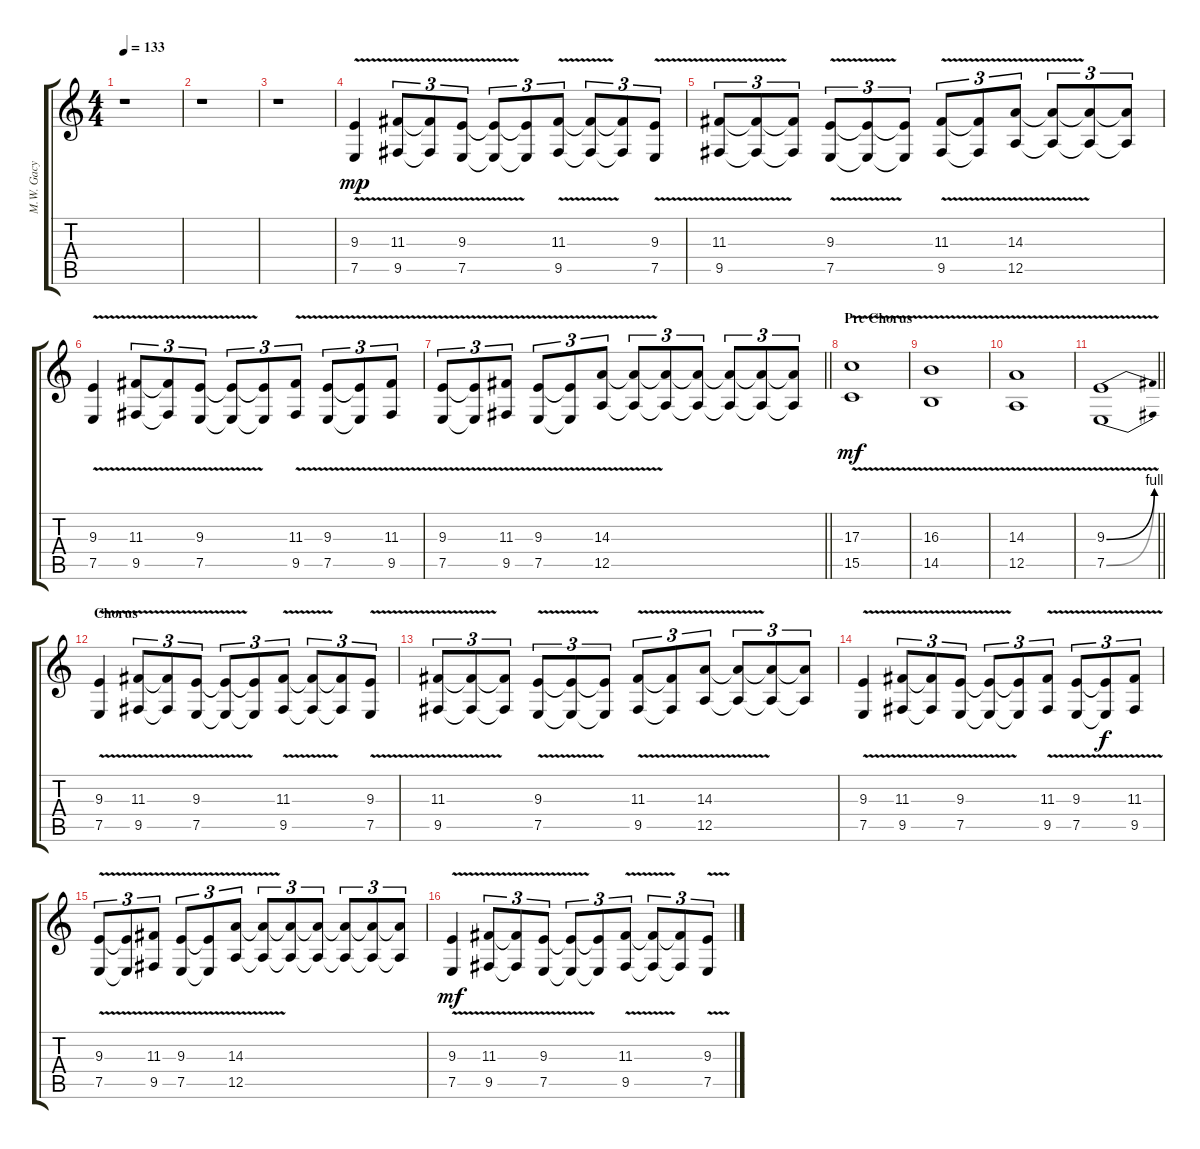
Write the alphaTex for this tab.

\track ("M.W. Gacy (Keyboard)" "M.W. Gacy ") {instrument lead8bassandlead}
\staff {score tabs}
\tuning (E4 B3 G3 D3 A2 E2) {hide}
\ts (4 4)
\tempo 133
\clef g2
\ks c
r.1{dy mp} |
r.1 |
r.1 |
(9.3 7.5{v}).4{balance 3 instrument lead2sawtooth} (11.3 9.5{v}).8{tu (3 2)} (11.3{t} 9.5{t}).8{tu (3 2)} (9.3 7.5{v}).8{tu (3 2)} (9.3{t} 7.5{t}).8{tu (3 2)} (9.3{t} 7.5{t}).8{tu (3 2)} (11.3 9.5{v}).8{tu (3 2)} (11.3{t} 9.5{t}).8{tu (3 2)} (11.3{t} 9.5{t}).8{tu (3 2)} (9.3 7.5{v}).8{tu (3 2)} |
(11.3 9.5{v}).8{tu (3 2)} (11.3{t} 9.5{t}).8{tu (3 2)} (11.3{t} 9.5{t}).8{tu (3 2)} (9.3 7.5{v}).8{tu (3 2)} (9.3{t} 7.5{t}).8{tu (3 2)} (9.3{t} 7.5{t}).8{tu (3 2)} (11.3 9.5{v}).8{tu (3 2)} (11.3{t} 9.5{t}).8{tu (3 2)} (14.3 12.5{v}).8{tu (3 2)} (14.3{t} 12.5{t}).8{tu (3 2)} (14.3{t} 12.5{t}).8{tu (3 2)} (14.3{t} 12.5{t}).8{tu (3 2)} |
(9.3 7.5{v}).4 (11.3 9.5{v}).8{tu (3 2)} (11.3{t} 9.5{t}).8{tu (3 2)} (9.3 7.5{v}).8{tu (3 2)} (9.3{t} 7.5{t}).8{tu (3 2)} (9.3{t} 7.5{t}).8{tu (3 2)} (11.3 9.5{v}).8{tu (3 2)} (9.3{v} 7.5).8{tu (3 2)} (9.3{t} 7.5{t}).8{tu (3 2)} (11.3{v} 9.5).8{tu (3 2)} |
\barLineRight lightlight
(9.3{v} 7.5).8{tu (3 2)} (9.3{t} 7.5{t}).8{tu (3 2)} (11.3{v} 9.5).8{tu (3 2)} (9.3{v} 7.5).8{tu (3 2)} (9.3{t} 7.5{t}).8{tu (3 2)} (14.3{v} 12.5).8{tu (3 2)} (14.3{t} 12.5{t}).8{tu (3 2)} (14.3{t} 12.5{t}).8{tu (3 2)} (14.3{t} 12.5{t}).8{tu (3 2)} (14.3{t} 12.5{t}).8{tu (3 2)} (14.3{t} 12.5{t}).8{tu (3 2)} (14.3{t} 12.5{t}).8{tu (3 2)} |
\section ("" "Pre Chorus")
(17.3 15.5{v}).1{dy mf balance 3 instrument drawbarorgan} |
(16.3 14.5{v}).1 |
(14.3 12.5{v}).1 |
\barLineRight lightlight
(9.3{be (bend 0 0 60 4)} 7.5{be (bend 0 0 60 4) v}).1 |
\section ("" "Chorus")
(9.3 7.5{v}).4{balance 3 instrument lead2sawtooth} (11.3 9.5{v}).8{tu (3 2)} (11.3{t} 9.5{t}).8{tu (3 2)} (9.3 7.5{v}).8{tu (3 2)} (9.3{t} 7.5{t}).8{tu (3 2)} (9.3{t} 7.5{t}).8{tu (3 2)} (11.3 9.5{v}).8{tu (3 2)} (11.3{t} 9.5{t}).8{tu (3 2)} (11.3{t} 9.5{t}).8{tu (3 2)} (9.3 7.5{v}).8{tu (3 2)} |
(11.3 9.5{v}).8{tu (3 2)} (11.3{t} 9.5{t}).8{tu (3 2)} (11.3{t} 9.5{t}).8{tu (3 2)} (9.3 7.5{v}).8{tu (3 2)} (9.3{t} 7.5{t}).8{tu (3 2)} (9.3{t} 7.5{t}).8{tu (3 2)} (11.3 9.5{v}).8{tu (3 2)} (11.3{t} 9.5{t}).8{tu (3 2)} (14.3 12.5{v}).8{tu (3 2)} (14.3{t} 12.5{t}).8{tu (3 2)} (14.3{t} 12.5{t}).8{tu (3 2)} (14.3{t} 12.5{t}).8{tu (3 2)} |
(9.3 7.5{v}).4 (11.3 9.5{v}).8{tu (3 2)} (11.3{t} 9.5{t}).8{tu (3 2)} (9.3 7.5{v}).8{tu (3 2)} (9.3{t} 7.5{t}).8{tu (3 2)} (9.3{t} 7.5{t}).8{tu (3 2)} (11.3 9.5{v}).8{tu (3 2)} (9.3{v} 7.5).8{tu (3 2)} (9.3{t} 7.5{t}).8{tu (3 2) dy f} (11.3{v} 9.5).8{tu (3 2)} |
(9.3{v} 7.5).8{tu (3 2)} (9.3{t} 7.5{t}).8{tu (3 2)} (11.3{v} 9.5).8{tu (3 2)} (9.3{v} 7.5).8{tu (3 2)} (9.3{t} 7.5{t}).8{tu (3 2)} (14.3{v} 12.5).8{tu (3 2)} (14.3{t} 12.5{t}).8{tu (3 2)} (14.3{t} 12.5{t}).8{tu (3 2)} (14.3{t} 12.5{t}).8{tu (3 2)} (14.3{t} 12.5{t}).8{tu (3 2)} (14.3{t} 12.5{t}).8{tu (3 2)} (14.3{t} 12.5{t}).8{tu (3 2)} |
(9.3 7.5{v}).4{dy mf} (11.3 9.5{v}).8{tu (3 2)} (11.3{t} 9.5{t}).8{tu (3 2)} (9.3 7.5{v}).8{tu (3 2)} (9.3{t} 7.5{t}).8{tu (3 2)} (9.3{t} 7.5{t}).8{tu (3 2)} (11.3 9.5{v}).8{tu (3 2)} (11.3{t} 9.5{t}).8{tu (3 2)} (11.3{t} 9.5{t}).8{tu (3 2)} (9.3 7.5{v}).8{tu (3 2)}
